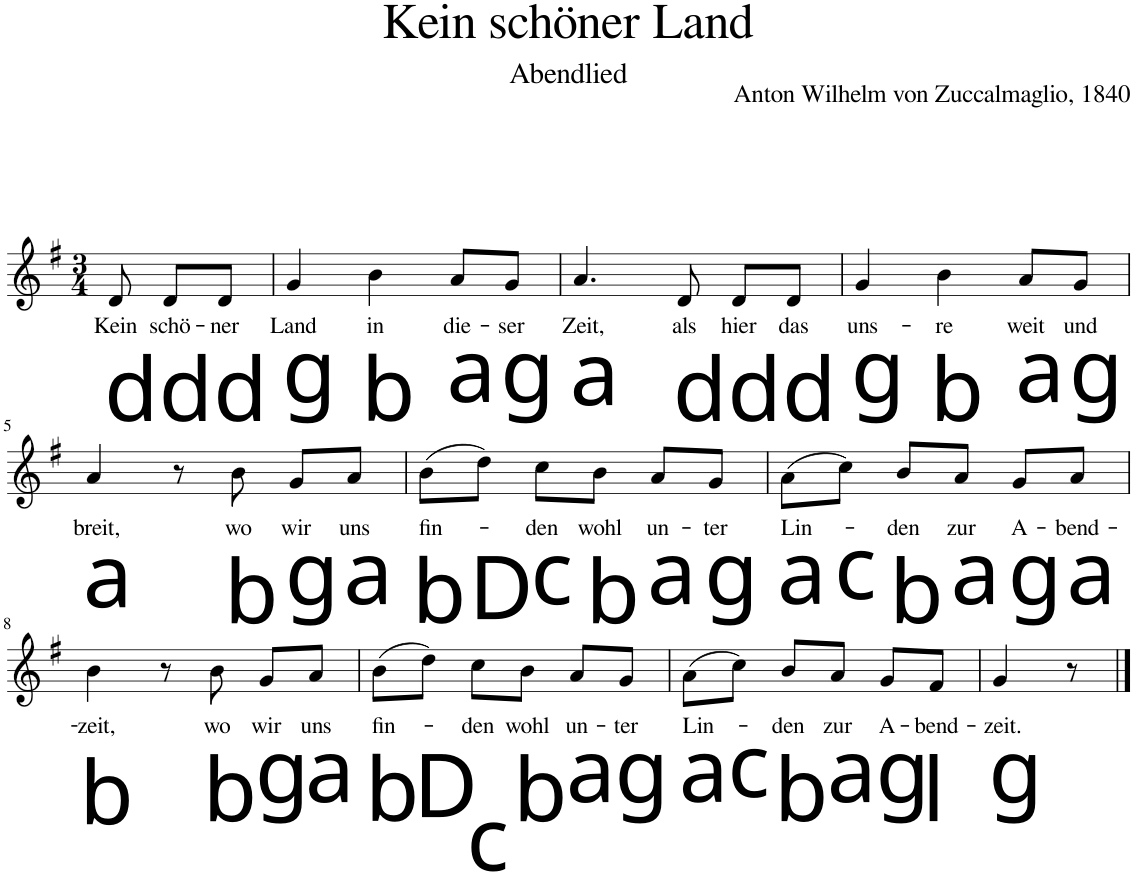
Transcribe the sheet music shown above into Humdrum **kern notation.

**kern	**text
*part1	*part1
*staff1	*staff1
*I"Piano	*
*I'Pno.	*
*clefG2	*
*k[f#]	*
*M3/4	*
=1	=1
!LO:TX:b:t=d	!
!	!LO:LY:b
8d/	Kein
!LO:TX:b:t=d	!
!	!LO:LY:b
8d/L	schö-
!LO:TX:b:t=d	!
!	!LO:LY:b
8d/J	-ner
=2	=2
!LO:TX:b:t=g	!
!	!LO:LY:b
4g/	Land
!LO:TX:b:t=b	!
!	!LO:LY:b
4b\	in
!LO:TX:b:t=a	!
!	!LO:LY:b
8a/L	die-
!LO:TX:b:t=g	!
!	!LO:LY:b
8g/J	-ser
=3	=3
!LO:TX:b:t=a	!
!	!LO:LY:b
4.a/	Zeit,
!LO:TX:b:t=d	!
!	!LO:LY:b
8d/	als
!LO:TX:b:t=d	!
!	!LO:LY:b
8d/L	hier
!LO:TX:b:t=d	!
!	!LO:LY:b
8d/J	das
=4	=4
!LO:TX:b:t=g	!
!	!LO:LY:b
4g/	uns-
!LO:TX:b:t=b	!
!	!LO:LY:b
4b\	-re
!LO:TX:b:t=a	!
!	!LO:LY:b
8a/L	weit
!LO:TX:b:t=g	!
!	!LO:LY:b
8g/J	und
!!LO:LB:g=z
=5	=5
!LO:TX:b:t=a	!
!	!LO:LY:b
4a/	breit,
8r	.
!LO:TX:b:t=b	!
!	!LO:LY:b
8b\	wo
!LO:TX:b:t=g	!
!	!LO:LY:b
8g/L	wir
!LO:TX:b:t=a	!
!	!LO:LY:b
8a/J	uns
=6	=6
!LO:TX:b:t=b	!
!	!LO:LY:b
(8b\L	fin-
!LO:TX:b:t=D	!
8dd\J)	.
!LO:TX:b:t=c	!
!	!LO:LY:b
8cc\L	-den
!LO:TX:b:t=b	!
!	!LO:LY:b
8b\J	wohl
!LO:TX:b:t=a	!
!	!LO:LY:b
8a/L	un-
!LO:TX:b:t=g	!
!	!LO:LY:b
8g/J	-ter
=7	=7
!LO:TX:b:t=a	!
!	!LO:LY:b
(8a\L	Lin-
!LO:TX:b:t=c	!
8cc\J)	.
!LO:TX:b:t=b	!
!	!LO:LY:b
8b/L	-den
!LO:TX:b:t=a	!
!	!LO:LY:b
8a/J	zur
!LO:TX:b:t=g	!
!	!LO:LY:b
8g/L	A-
!LO:TX:b:t=a	!
!	!LO:LY:b
8a/J	-bend-
!!LO:LB:g=z
=8	=8
!LO:TX:b:t=b	!
!	!LO:LY:b
4b\	-zeit,
8r	.
!LO:TX:b:t=b	!
!	!LO:LY:b
8b\	wo
!LO:TX:b:t=g	!
!	!LO:LY:b
8g/L	wir
!LO:TX:b:t=a	!
!	!LO:LY:b
8a/J	uns
=9	=9
!LO:TX:b:t=b	!
!	!LO:LY:b
(8b\L	fin-
!LO:TX:b:t=D	!
8dd\J)	.
!LO:TX:b:t=c	!
!	!LO:LY:b
8cc\L	-den
!LO:TX:b:t=b	!
!	!LO:LY:b
8b\J	wohl
!LO:TX:b:t=a	!
!	!LO:LY:b
8a/L	un-
!LO:TX:b:t=g	!
!	!LO:LY:b
8g/J	-ter
=10	=10
!LO:TX:b:t=a	!
!	!LO:LY:b
(8a\L	Lin-
!LO:TX:b:t=c	!
8cc\J)	.
!LO:TX:b:t=b	!
!	!LO:LY:b
8b/L	-den
!LO:TX:b:t=a	!
!	!LO:LY:b
8a/J	zur
!LO:TX:b:t=g	!
!	!LO:LY:b
8g/L	A-
!LO:TX:b:t=l	!
!	!LO:LY:b
8f#/J	-bend-
=11	=11
!LO:TX:b:t=g	!
!	!LO:LY:b
4g/	-zeit.
8r	.
==	==
*-	*-
